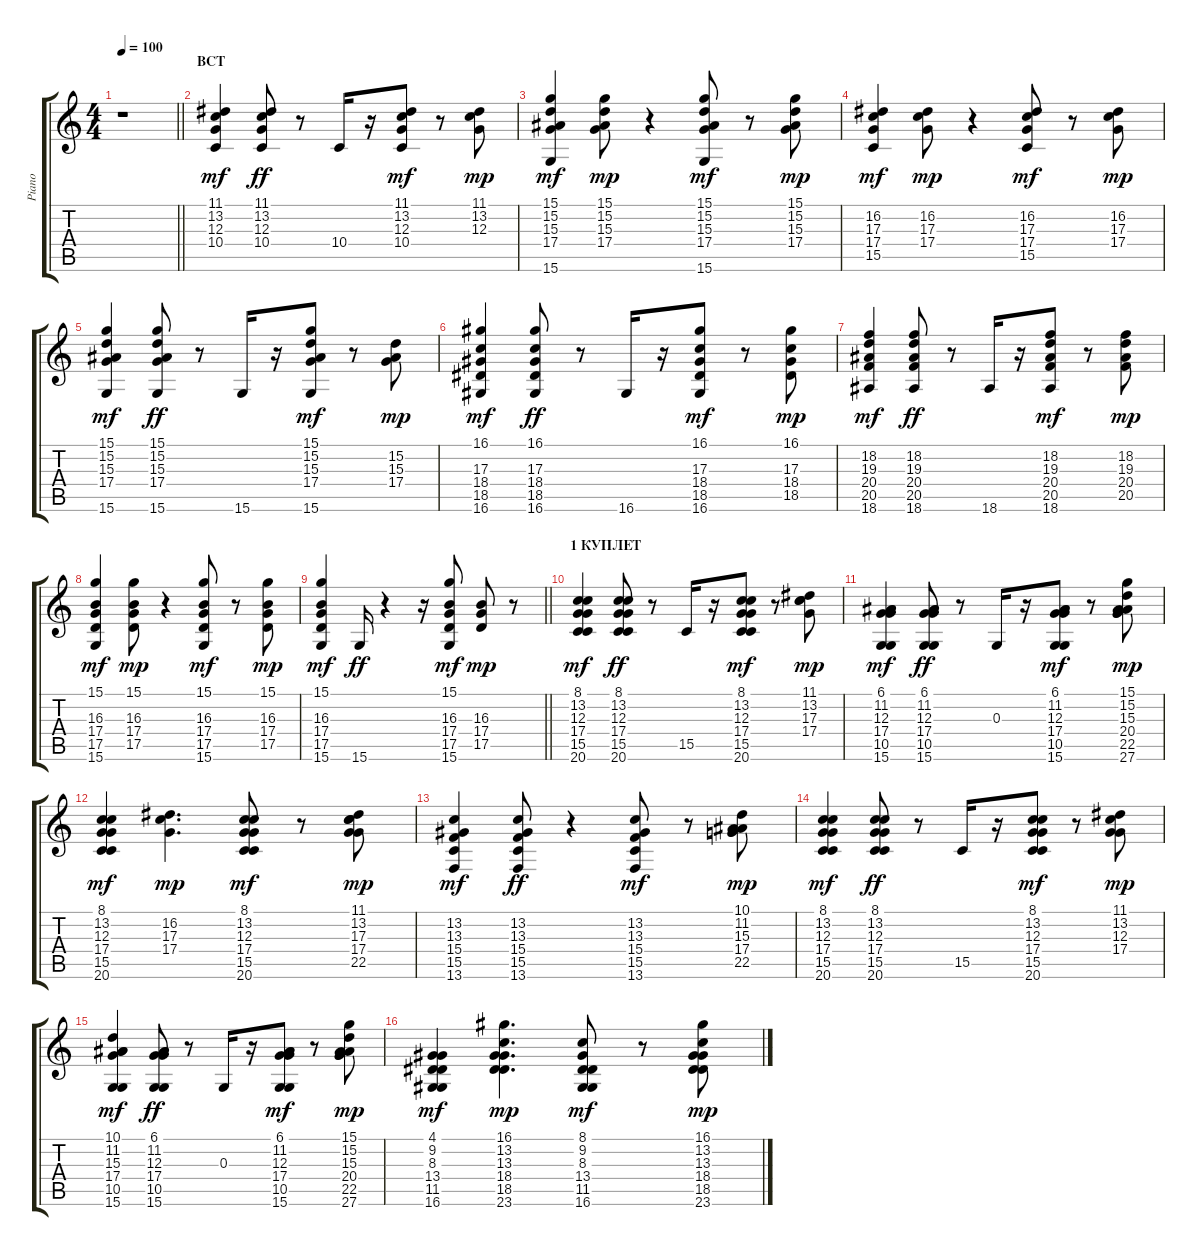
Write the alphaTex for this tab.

\track ("Piano" "Piano") {instrument acousticgrandpiano}
\staff {score tabs}
\tuning (E4 B3 G3 D3 A2 E2) {hide}
\ts (4 4)
\tempo 100
\clef g2
\barLineRight lightlight
\ks c
r.1{dy mf instrument acousticgrandpiano} |
\section ("" "ВСТ")
(11.1 13.2 12.3 10.4).4{volume 12 balance 9} (11.1 13.2 12.3 10.4).8{dy ff} r.8 10.4.16 r.16 (11.1 13.2 12.3 10.4).8{dy mf} r.8 (11.1 13.2 12.3).8{dy mp} |
(15.1 15.2 15.3 17.4 15.6).4{dy mf} (15.1 15.2 15.3 17.4).8{dy mp} r.4 (15.1 15.2 15.3 17.4 15.6).8{dy mf} r.8 (15.1 15.2 15.3 17.4).8{dy mp} |
(16.2 17.3 17.4 15.5).4{dy mf} (16.2 17.3 17.4).8{dy mp} r.4 (16.2 17.3 17.4 15.5).8{dy mf} r.8 (16.2 17.3 17.4).8{dy mp} |
(15.1 15.2 15.3 17.4 15.6).4{dy mf} (15.1 15.2 15.3 17.4 15.6).8{dy ff} r.8 15.6.16 r.16 (15.1 15.2 15.3 17.4 15.6).8{dy mf} r.8 (15.2 15.3 17.4).8{dy mp} |
(16.1 17.3 18.4 18.5 16.6).4{dy mf} (16.1 17.3 18.4 18.5 16.6).8{dy ff} r.8 16.6.16 r.16 (16.1 17.3 18.4 18.5 16.6).8{dy mf} r.8 (16.1 17.3 18.4 18.5).8{dy mp} |
(18.2 19.3 20.4 20.5 18.6).4{dy mf} (18.2 19.3 20.4 20.5 18.6).8{dy ff} r.8 18.6.16 r.16 (18.2 19.3 20.4 20.5 18.6).8{dy mf} r.8 (18.2 19.3 20.4 20.5).8{dy mp} |
(15.1 16.3 17.4 17.5 15.6).4{dy mf} (15.1 16.3 17.4 17.5).8{dy mp} r.4 (15.1 16.3 17.4 17.5 15.6).8{dy mf} r.8 (15.1 16.3 17.4 17.5).8{dy mp} |
\barLineRight lightlight
(15.1 16.3 17.4 17.5 15.6).4{dy mf} 15.6.16{dy ff} r.4 r.16 (15.1 16.3 17.4 17.5 15.6).8{dy mf} (16.3 17.4 17.5).8{dy mp} r.8 |
\section ("" "1 КУПЛЕТ")
(8.1 13.2 12.3 17.4 15.5 20.6).4{dy mf} (8.1 13.2 12.3 17.4 15.5 20.6).8{dy ff} r.8 15.5.16 r.16 (8.1 13.2 12.3 17.4 15.5 20.6).8{dy mf} r.8 (11.1 13.2 17.3 17.4).8{dy mp} |
(6.1 11.2 12.3 17.4 10.5 15.6).4{dy mf} (6.1 11.2 12.3 17.4 10.5 15.6).8{dy ff} r.8 0.3.16 r.16 (6.1 11.2 12.3 17.4 10.5 15.6).8{dy mf} r.8 (15.1 15.2 15.3 20.4 22.5 27.6).8{dy mp} |
(8.1 13.2 12.3 17.4 15.5 20.6).4{dy mf} (16.2 17.3 17.4).4{d dy mp} (8.1 13.2 12.3 17.4 15.5 20.6).8{dy mf} r.8 (11.1 13.2 17.3 17.4 22.5).8{dy mp} |
(13.2 13.3 15.4 15.5 13.6).4{dy mf} (13.2 13.3 15.4 15.5 13.6).8{dy ff} r.4 (13.2 13.3 15.4 15.5 13.6).8{dy mf} r.8 (10.1 11.2 15.3 17.4 22.5).8{dy mp} |
(8.1 13.2 12.3 17.4 15.5 20.6).4{dy mf} (8.1 13.2 12.3 17.4 15.5 20.6).8{dy ff} r.8 15.5.16 r.16 (8.1 13.2 12.3 17.4 15.5 20.6).8{dy mf} r.8 (11.1 13.2 12.3 17.4).8{dy mp} |
(10.1 11.2 15.3 17.4 10.5 15.6).4{dy mf} (6.1 11.2 12.3 17.4 10.5 15.6).8{dy ff} r.8 0.3.16 r.16 (6.1 11.2 12.3 17.4 10.5 15.6).8{dy mf} r.8 (15.1 15.2 15.3 20.4 22.5 27.6).8{dy mp} |
(4.1 9.2 8.3 13.4 11.5 16.6).4{dy mf} (16.1 13.2 13.3 18.4 18.5 23.6).4{d dy mp} (8.1 9.2 8.3 13.4 11.5 16.6).8{dy mf} r.8 (16.1 13.2 13.3 18.4 18.5 23.6).8{dy mp}
